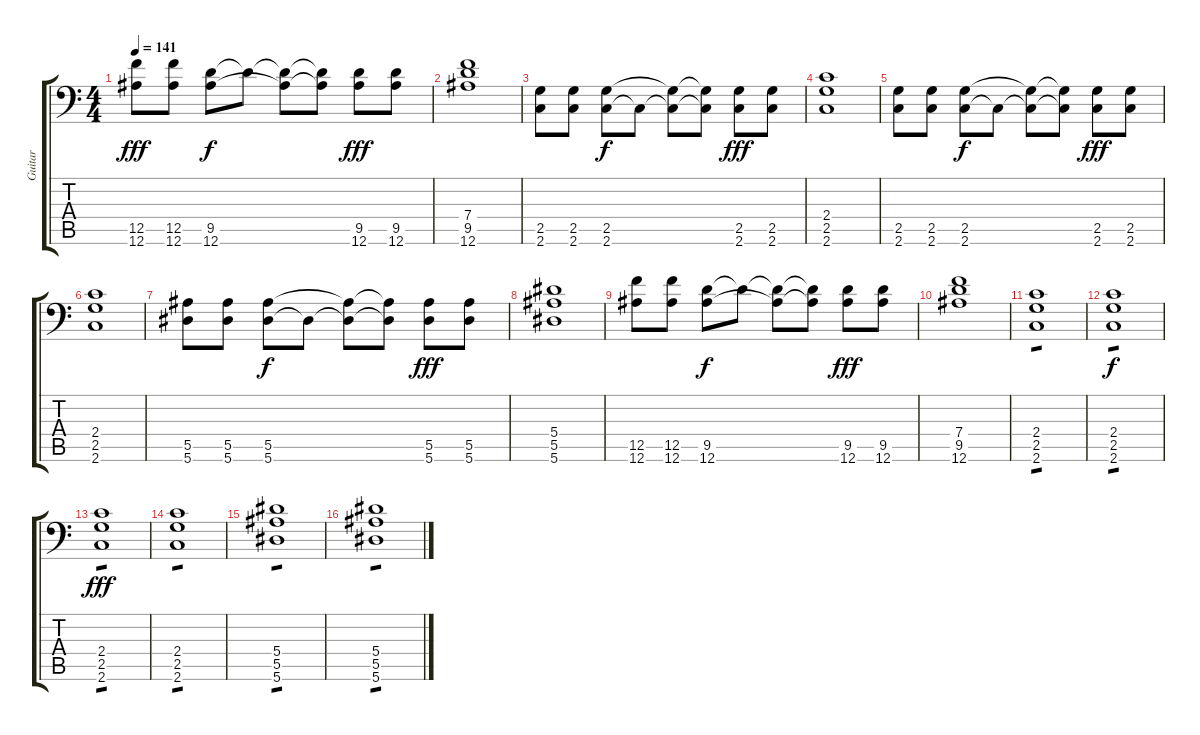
\track ("Guitar" "Guitar") {solo instrument distortionguitar}
\staff {score tabs}
\tuning (C4 G3 Eb3 Bb2 F2 Bb1) {hide}
\ts (4 4)
\tempo 141
\clef f4
\ks c
(12.5 12.6).8{dy fff} (12.5 12.6).8 (9.5 12.6).8{dy f} 9.5{t}.8 (9.5{t} 12.6{t}).8 (9.5{t} 12.6{t}).8 (9.5 12.6).8{dy fff} (9.5 12.6).8 |
(7.4 9.5 12.6).1 |
(2.5 2.6).8 (2.5 2.6).8 (2.5 2.6).8{dy f} 2.6{t}.8 (2.5{t} 2.6{t}).8 (2.5{t} 2.6{t}).8 (2.5 2.6).8{dy fff} (2.5 2.6).8 |
(2.4 2.5 2.6).1 |
(2.5 2.6).8 (2.5 2.6).8 (2.5 2.6).8{dy f} 2.6{t}.8 (2.5{t} 2.6{t}).8 (2.5{t} 2.6{t}).8 (2.5 2.6).8{dy fff} (2.5 2.6).8 |
(2.4 2.5 2.6).1 |
(5.5 5.6).8 (5.5 5.6).8 (5.5 5.6).8{dy f} 5.6{t}.8 (5.5{t} 5.6{t}).8 (5.5{t} 5.6{t}).8 (5.5 5.6).8{dy fff} (5.5 5.6).8 |
(5.4 5.5 5.6).1 |
(12.5 12.6).8 (12.5 12.6).8 (9.5 12.6).8{dy f} 9.5{t}.8 (9.5{t} 12.6{t}).8 (9.5{t} 12.6{t}).8 (9.5 12.6).8{dy fff} (9.5 12.6).8 |
(7.4 9.5 12.6).1 |
(2.4 2.5 2.6).1{tp 1} |
(2.4 2.5 2.6).1{tp 1 dy f} |
(2.4 2.5 2.6).1{tp 1 dy fff} |
(2.4 2.5 2.6).1{tp 1} |
(5.4 5.5 5.6).1{tp 1} |
(5.4 5.5 5.6).1{tp 1}
